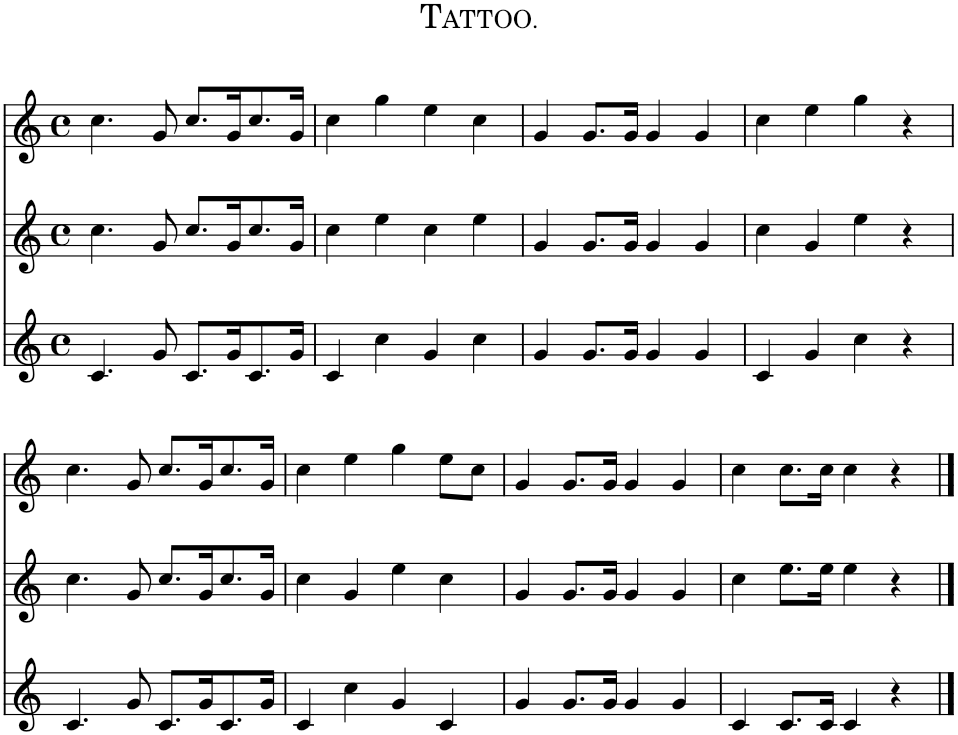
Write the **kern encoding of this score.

**kern	**kern	**kern
*part3	*part2	*part1
*staff3	*staff2	*staff1
*I"Bb Trumpet	*I"Bb Trumpet	*I"Bb Trumpet
*I'Tpt	*I'Tpt	*I'Tpt
*clefG2	*clefG2	*clefG2
*Trd1c2	*Trd1c2	*Trd1c2
*k[]	*k[]	*k[]
*M4/4	*M4/4	*M4/4
*met(c)	*met(c)	*met(c)
=1	=1	=1
4.c'~/	4.cc'~\	4.cc'~\
8g'~/	8g'~/	8g'~/
8.c'~/L	8.cc'~/L	8.cc'~/L
16g'~/K	16g'~/K	16g'~/K
8.c'~/	8.cc'~/	8.cc'~/
16g'~/Jk	16g'~/Jk	16g'~/Jk
=2	=2	=2
4c'~/	4cc'~\	4cc'~\
4cc'~\	4ee'~\	4gg'~\
4g'~/	4cc'~\	4ee'~\
4cc'~\	4ee'~\	4cc'~\
=3	=3	=3
4g'~/	4g'~/	4g'~/
8.g'~/L	8.g'~/L	8.g'~/L
16g'~/Jk	16g'~/Jk	16g'~/Jk
4g'~/	4g'~/	4g'~/
4g'~/	4g'~/	4g'~/
=4	=4	=4
4c'~/	4cc'~\	4cc'~\
4g'~/	4g'~/	4ee'~\
4cc\	4ee\	4gg\
4r	4r	4r
!!LO:LB:g=z
=5	=5	=5
4.c'~/	4.cc'~\	4.cc'~\
8g'~/	8g'~/	8g'~/
8.c'~/L	8.cc'~/L	8.cc'~/L
16g'~/K	16g'~/K	16g'~/K
8.c'~/	8.cc'~/	8.cc'~/
16g'~/Jk	16g'~/Jk	16g'~/Jk
=6	=6	=6
4c'~/	4cc'~\	4cc'~\
4cc'~\	4g'~/	4ee'~\
4g'~/	4ee'~\	4gg'~\
4c'~/	4cc'~\	8ee'~\L
.	.	8cc'~\J
=7	=7	=7
4g'~/	4g'~/	4g'~/
8.g'~/L	8.g'~/L	8.g'~/L
16g'~/Jk	16g'~/Jk	16g'~/Jk
4g'~/	4g'~/	4g'~/
4g'~/	4g'~/	4g'~/
=8	=8	=8
4c'~/	4cc'~\	4cc'~\
8.c'~/L	8.ee'~\L	8.cc'~\L
16c'~/Jk	16ee'~\Jk	16cc'~\Jk
4c/	4ee\	4cc\
4r	4r	4r
==	==	==
*-	*-	*-
